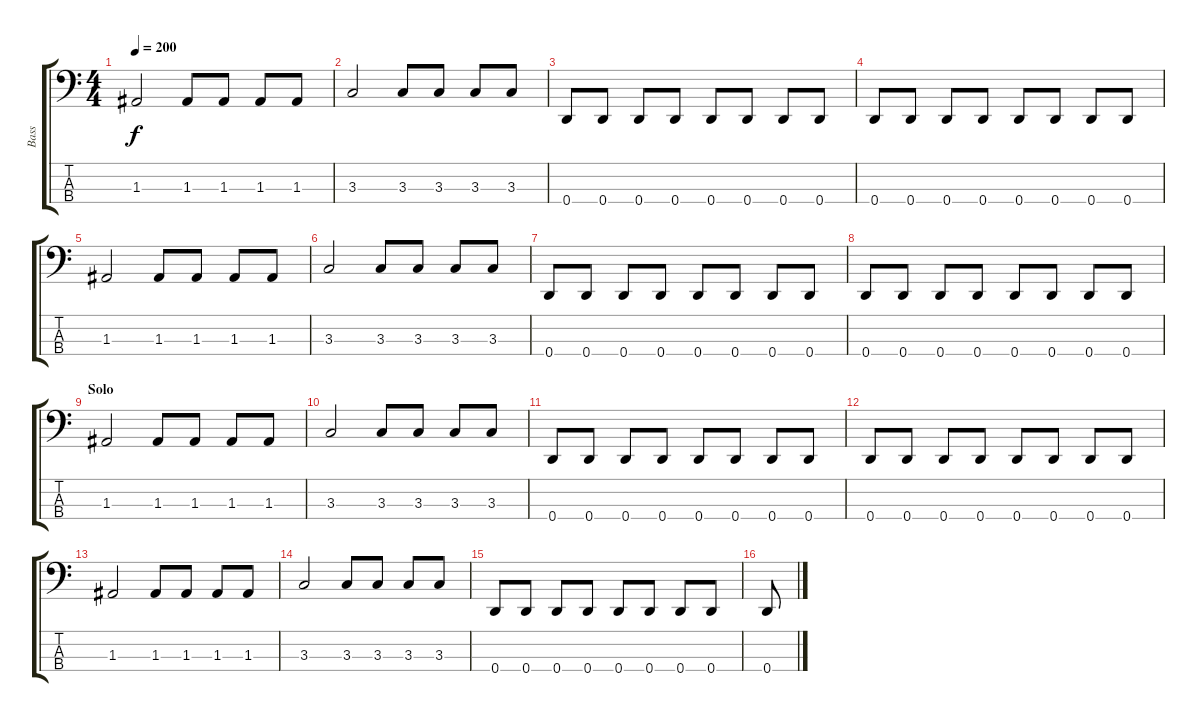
\track ("Bass" "Bass") {instrument electricbasspick}
\staff {score tabs}
\tuning (G2 D2 A1 D1) {hide}
\ts (4 4)
\tempo 200
\clef f4
\ks c
1.3.2{dy f} 1.3.8 1.3.8 1.3.8 1.3.8 |
3.3.2 3.3.8 3.3.8 3.3.8 3.3.8 |
0.4.8 0.4.8 0.4.8 0.4.8 0.4.8 0.4.8 0.4.8 0.4.8 |
0.4.8 0.4.8 0.4.8 0.4.8 0.4.8 0.4.8 0.4.8 0.4.8 |
1.3.2 1.3.8 1.3.8 1.3.8 1.3.8 |
3.3.2 3.3.8 3.3.8 3.3.8 3.3.8 |
0.4.8 0.4.8 0.4.8 0.4.8 0.4.8 0.4.8 0.4.8 0.4.8 |
0.4.8 0.4.8 0.4.8 0.4.8 0.4.8 0.4.8 0.4.8 0.4.8 |
\section ("" "Solo")
1.3.2 1.3.8 1.3.8 1.3.8 1.3.8 |
3.3.2 3.3.8 3.3.8 3.3.8 3.3.8 |
0.4.8 0.4.8 0.4.8 0.4.8 0.4.8 0.4.8 0.4.8 0.4.8 |
0.4.8 0.4.8 0.4.8 0.4.8 0.4.8 0.4.8 0.4.8 0.4.8 |
1.3.2 1.3.8 1.3.8 1.3.8 1.3.8 |
3.3.2 3.3.8 3.3.8 3.3.8 3.3.8 |
0.4.8 0.4.8 0.4.8 0.4.8 0.4.8 0.4.8 0.4.8 0.4.8 |
0.4.8
